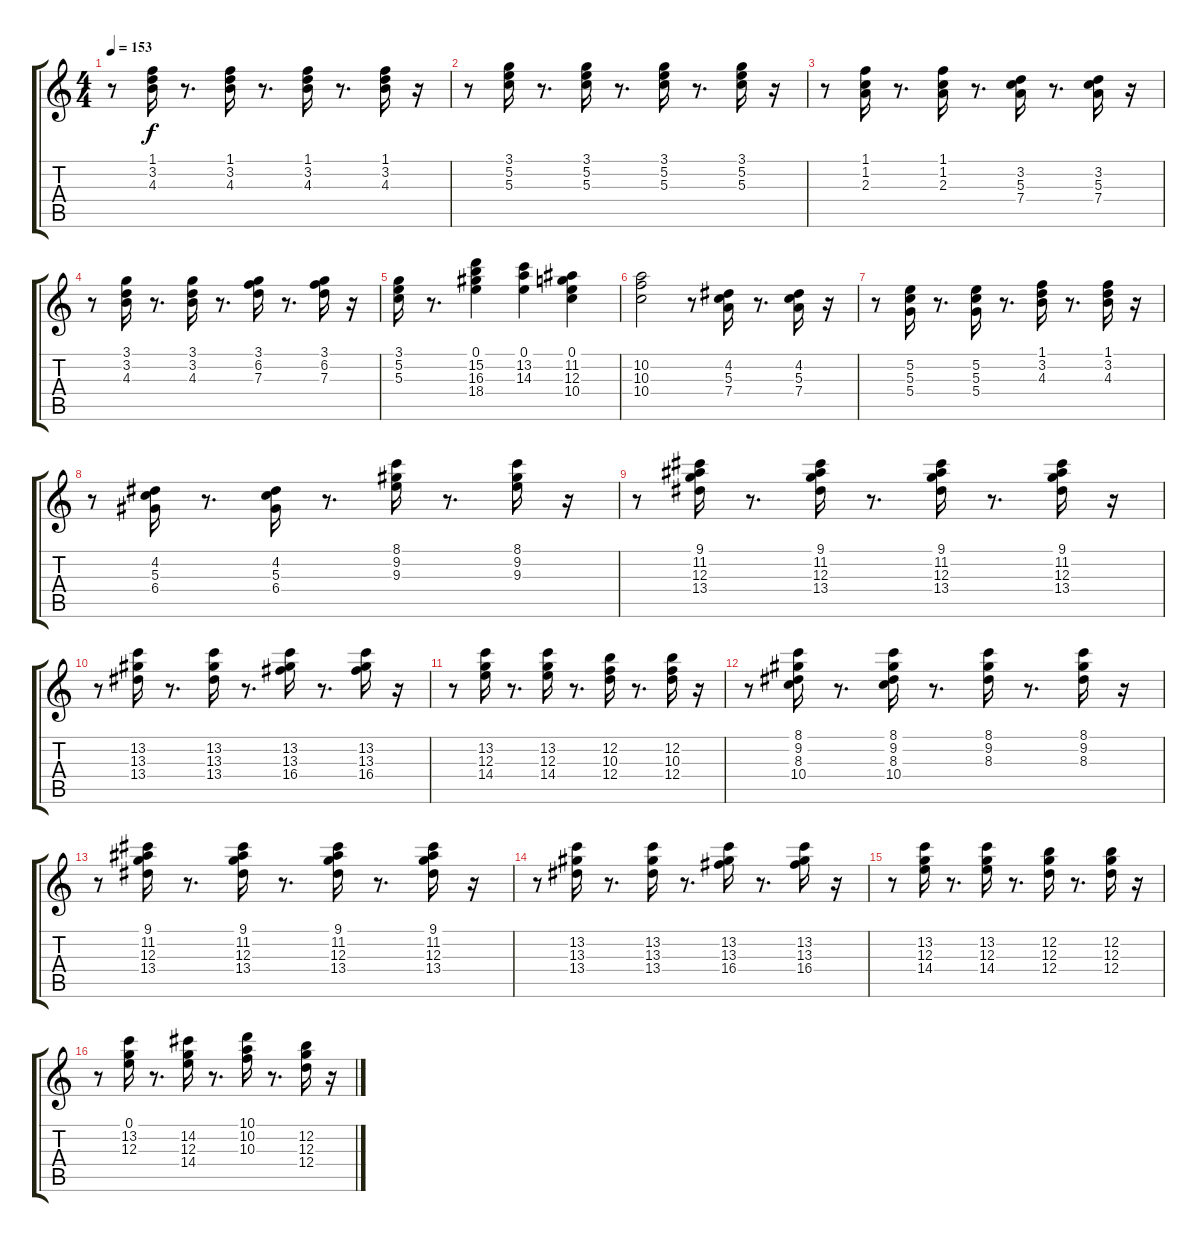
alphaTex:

\track "" {instrument acousticguitarnylon}
\staff {score tabs}
\tuning (E4 B3 G3 D3 A2 E2) {hide}
\ts (4 4)
\tempo 153
\clef g2
\ks c
r.8{dy f} (1.1 3.2 4.3).16 r.8{d} (1.1 3.2 4.3).16 r.8{d} (1.1 3.2 4.3).16 r.8{d} (1.1 3.2 4.3).16 r.16 |
r.8 (3.1 5.2 5.3).16 r.8{d} (3.1 5.2 5.3).16 r.8{d} (3.1 5.2 5.3).16 r.8{d} (3.1 5.2 5.3).16 r.16 |
r.8 (1.1 1.2 2.3).16 r.8{d} (1.1 1.2 2.3).16 r.8{d} (3.2 5.3 7.4).16 r.8{d} (3.2 5.3 7.4).16 r.16 |
r.8 (3.1 3.2 4.3).16 r.8{d} (3.1 3.2 4.3).16 r.8{d} (3.1 6.2 7.3).16 r.8{d} (3.1 6.2 7.3).16 r.16 |
(3.1 5.2 5.3).16 r.8{d} (0.1 15.2 16.3 18.4).4 (0.1 13.2 14.3).4 (0.1 11.2 12.3 10.4).4 |
(10.2 10.3 10.4).2 r.8 (4.2 5.3 7.4).16 r.8{d} (4.2 5.3 7.4).16 r.16 |
r.8 (5.2 5.3 5.4).16 r.8{d} (5.2 5.3 5.4).16 r.8{d} (1.1 3.2 4.3).16 r.8{d} (1.1 3.2 4.3).16 r.16 |
r.8 (4.2 5.3 6.4).16 r.8{d} (4.2 5.3 6.4).16 r.8{d} (8.1 9.2 9.3).16 r.8{d} (8.1 9.2 9.3).16 r.16 |
r.8 (9.1 11.2 12.3 13.4).16 r.8{d} (9.1 11.2 12.3 13.4).16 r.8{d} (9.1 11.2 12.3 13.4).16 r.8{d} (9.1 11.2 12.3 13.4).16 r.16 |
r.8 (13.2 13.3 13.4).16 r.8{d} (13.2 13.3 13.4).16 r.8{d} (13.2 13.3 16.4).16 r.8{d} (13.2 13.3 16.4).16 r.16 |
r.8 (13.2 12.3 14.4).16 r.8{d} (13.2 12.3 14.4).16 r.8{d} (12.2 10.3 12.4).16 r.8{d} (12.2 10.3 12.4).16 r.16 |
r.8 (8.1 9.2 8.3 10.4).16 r.8{d} (8.1 9.2 8.3 10.4).16 r.8{d} (8.1 9.2 8.3).16 r.8{d} (8.1 9.2 8.3).16 r.16 |
r.8 (9.1 11.2 12.3 13.4).16 r.8{d} (9.1 11.2 12.3 13.4).16 r.8{d} (9.1 11.2 12.3 13.4).16 r.8{d} (9.1 11.2 12.3 13.4).16 r.16 |
r.8 (13.2 13.3 13.4).16 r.8{d} (13.2 13.3 13.4).16 r.8{d} (13.2 13.3 16.4).16 r.8{d} (13.2 13.3 16.4).16 r.16 |
r.8 (13.2 12.3 14.4).16 r.8{d} (13.2 12.3 14.4).16 r.8{d} (12.2 12.3 12.4).16 r.8{d} (12.2 12.3 12.4).16 r.16 |
r.8 (0.1 13.2 12.3).16 r.8{d} (14.2 12.3 14.4).16 r.8{d} (10.1 10.2 10.3).16 r.8{d} (12.2 12.3 12.4).16 r.16
